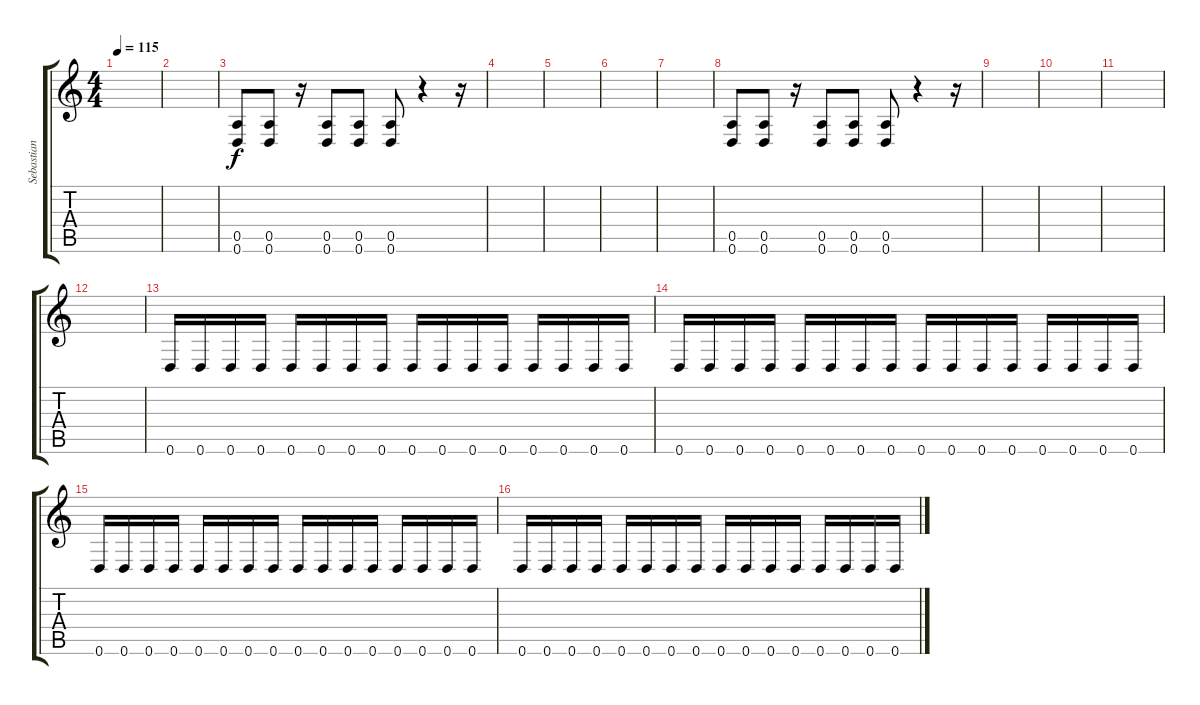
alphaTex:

\track ("Sebastian Marino" "Sebastian ") {instrument distortionguitar}
\staff {score tabs}
\tuning (E4 B3 G3 D3 A2 D2) {hide}
\ts (4 4)
\tempo 115
\clef g2
\ks c
|
|
(0.5 0.6).8 (0.5 0.6).8 r.16 (0.5 0.6).8 (0.5 0.6).8 (0.5 0.6).8 r.4 r.16 |
|
|
|
|
(0.5 0.6).8 (0.5 0.6).8 r.16 (0.5 0.6).8 (0.5 0.6).8 (0.5 0.6).8 r.4 r.16 |
|
|
|
|
0.6.16 0.6.16 0.6.16 0.6.16 0.6.16 0.6.16 0.6.16 0.6.16 0.6.16 0.6.16 0.6.16 0.6.16 0.6.16 0.6.16 0.6.16 0.6.16 |
0.6.16 0.6.16 0.6.16 0.6.16 0.6.16 0.6.16 0.6.16 0.6.16 0.6.16 0.6.16 0.6.16 0.6.16 0.6.16 0.6.16 0.6.16 0.6.16 |
0.6.16 0.6.16 0.6.16 0.6.16 0.6.16 0.6.16 0.6.16 0.6.16 0.6.16 0.6.16 0.6.16 0.6.16 0.6.16 0.6.16 0.6.16 0.6.16 |
0.6.16 0.6.16 0.6.16 0.6.16 0.6.16 0.6.16 0.6.16 0.6.16 0.6.16 0.6.16 0.6.16 0.6.16 0.6.16 0.6.16 0.6.16 0.6.16
